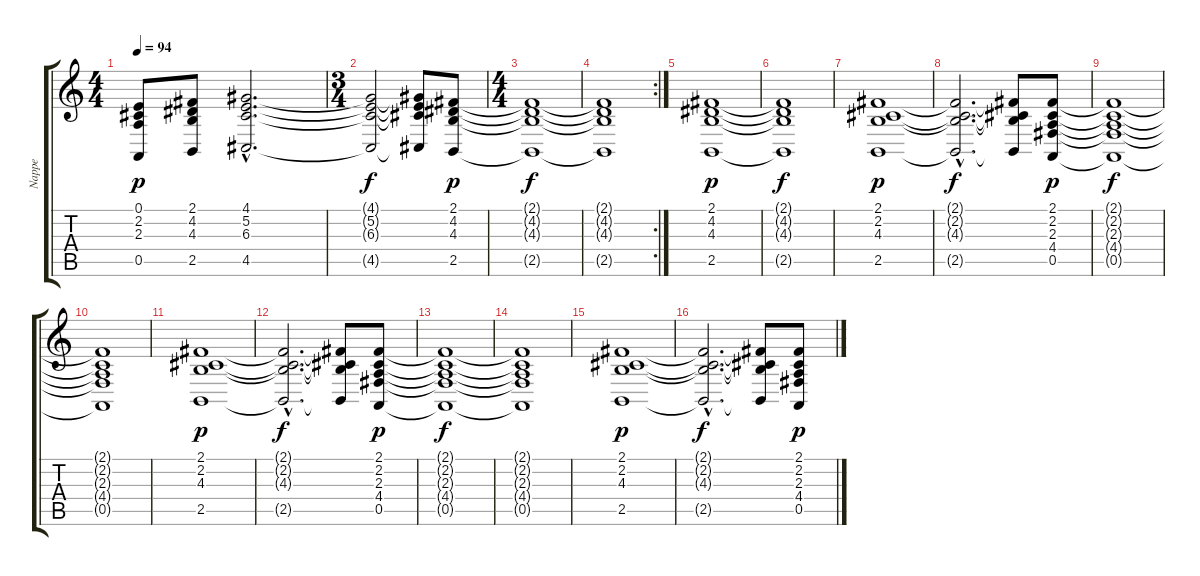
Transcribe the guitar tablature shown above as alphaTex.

\track ("Nappe" "Nappe") {instrument pad2warm}
\staff {score tabs}
\tuning (E4 B3 G3 D3 A2 E2) {hide}
\ts (4 4)
\tempo 94
\clef g2
\ks c
(0.1 2.2 2.3 0.5).8{dy p} (2.1 4.2 4.3 2.5).8 (4.1{hac} 5.2{hac} 6.3{hac} 4.5{hac}).2{d} |
\ts (3 4)
(4.1{t} 5.2{t} 6.3{t} 4.5{t}).2{dy f} (4.1{t} 5.2{t} 6.3{t} 4.5{t}).8 (2.1 4.2 4.3 2.5).8{dy p} |
\ts (4 4)
(2.1{t} 4.2{t} 4.3{t} 2.5{t}).1{dy f} |
\rc 2
(2.1{t} 4.2{t} 4.3{t} 2.5{t}).1 |
(2.1 4.2 4.3 2.5).1{dy p} |
(2.1{t} 4.2{t} 4.3{t} 2.5{t}).1{dy f} |
(2.1 2.2 4.3 2.5).1{dy p} |
(2.1{hac t} 2.2{hac t} 4.3{hac t} 2.5{hac t}).2{d dy f} (2.1{t} 2.2{t} 4.3{t} 2.5{t}).8 (2.1 2.2 2.3 4.4 0.5).8{dy p} |
(2.1{t} 2.2{t} 2.3{t} 4.4{t} 0.5{t}).1{dy f} |
(2.1{t} 2.2{t} 2.3{t} 4.4{t} 0.5{t}).1 |
(2.1 2.2 4.3 2.5).1{dy p} |
(2.1{hac t} 2.2{hac t} 4.3{hac t} 2.5{hac t}).2{d dy f} (2.1{t} 2.2{t} 4.3{t} 2.5{t}).8 (2.1 2.2 2.3 4.4 0.5).8{dy p} |
(2.1{t} 2.2{t} 2.3{t} 4.4{t} 0.5{t}).1{dy f} |
(2.1{t} 2.2{t} 2.3{t} 4.4{t} 0.5{t}).1 |
(2.1 2.2 4.3 2.5).1{dy p} |
(2.1{hac t} 2.2{hac t} 4.3{hac t} 2.5{hac t}).2{d dy f} (2.1{t} 2.2{t} 4.3{t} 2.5{t}).8 (2.1 2.2 2.3 4.4 0.5).8{dy p}
